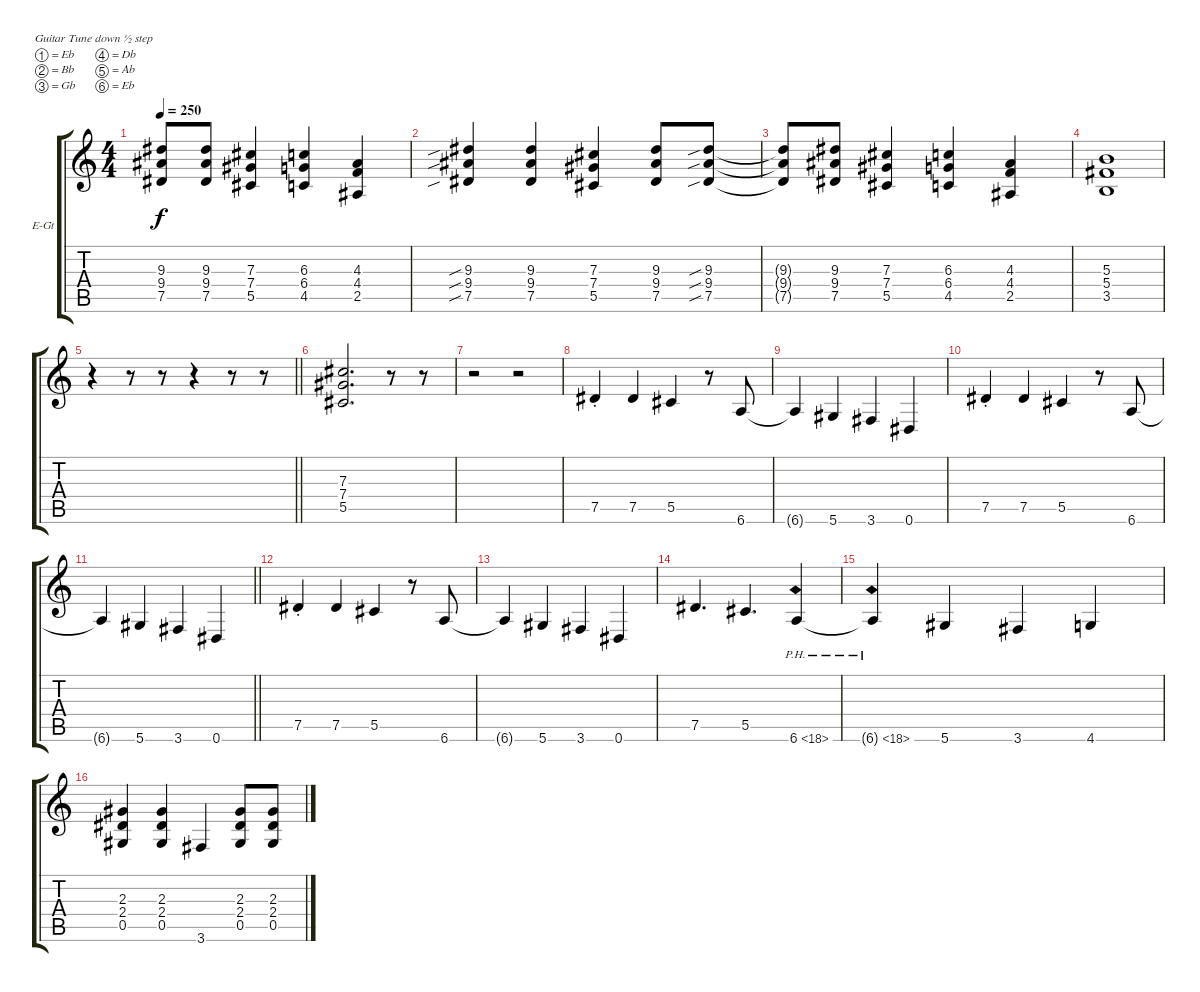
\bracketExtendMode groupsimilarinstruments
\firstSystemTrackNameOrientation horizontal
\otherSystemsTrackNameOrientation horizontal
\track ("DJ Ashba" "E-Gt") {instrument distortionguitar}
\staff {score tabs}
\tuning (Eb4 Bb3 Gb3 Db3 Ab2 Eb2)
\ts (4 4)
\tempo 250
\clef g2
\ks c
(9.3{t} 9.4{t} 7.5{t}).8{dy f} (9.3 9.4 7.5).8 (7.3 7.4 5.5).4 (6.3 6.4 4.5).4 (4.3 4.4 2.5).4 |
(9.3{sib} 9.4{sib} 7.5{sib}).4 (9.3 9.4 7.5).4 (7.3 7.4 5.5).4 (9.3 9.4 7.5).8 (9.3{sib} 9.4{sib} 7.5{sib}).8 |
(9.3{t} 9.4{t} 7.5{t}).8 (9.3 9.4 7.5).8 (7.3 7.4 5.5).4 (6.3 6.4 4.5).4 (4.3 4.4 2.5).4 |
(5.3 5.4 3.5).1 |
\barLineRight lightlight
r.4 r.8 r.8 r.4 r.8 r.8 |
(7.3 7.4 5.5).2{d} r.8 r.8 |
r.2 r.2 |
7.5{st}.4 7.5.4 5.5.4 r.8 6.6.8 |
6.6{t}.4 5.6.4 3.6.4 0.6.4 |
7.5{st}.4 7.5.4 5.5.4 r.8 6.6.8 |
\barLineRight lightlight
6.6{t}.4 5.6.4 3.6.4 0.6.4 |
7.5{st}.4 7.5.4 5.5.4 r.8 6.6.8 |
6.6{t}.4 5.6.4 3.6.4 0.6.4 |
7.5.4{d} 5.5.4{d} 6.6{ph 12}.4 |
6.6{ph 12 t}.4 5.6.4 3.6.4 4.6.4 |
(2.4 0.5 2.3).4 (0.5 2.4 2.3).4 3.6.4 (0.5 2.4 2.3).8 (2.3 2.4 0.5).8
